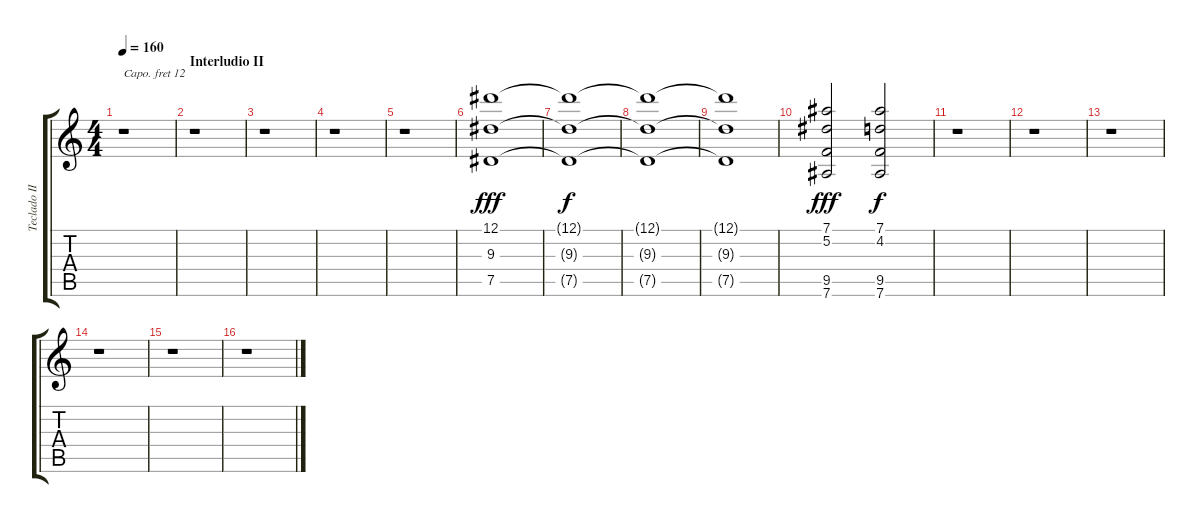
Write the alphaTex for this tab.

\track ("Teclado III" "Teclado II") {instrument churchorgan}
\staff {score tabs}
\capo 12
\tuning (Eb4 Bb3 Gb3 Db3 Ab2 Eb2) {hide}
\ts (4 4)
\tempo 160
\clef g2
\ks c
r.1{dy fff} |
\section ("" "Interludio II")
r.1 |
r.1 |
r.1 |
r.1 |
(12.1 9.3 7.5).1{volume 5 instrument churchorgan} |
(12.1{t} 9.3{t} 7.5{t}).1{dy f} |
(12.1{t} 9.3{t} 7.5{t}).1 |
(12.1{t} 9.3{t} 7.5{t}).1 |
(7.1 5.2 9.5 7.6).2{dy fff volume 9 instrument churchorgan} (7.1 4.2 9.5 7.6).2{dy f} |
r.1{volume 10} |
r.1 |
r.1 |
r.1 |
r.1 |
r.1
